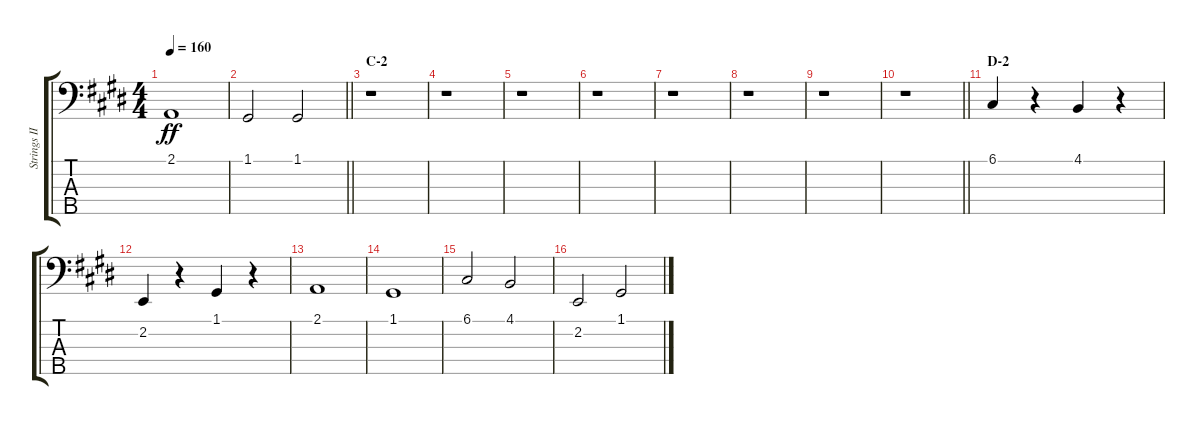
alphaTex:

\track ("Strings III" "Strings II") {instrument stringensemble1}
\staff {score tabs}
\tuning (G2 D2 A1 E1 B0) {hide}
\ts (4 4)
\tempo 160
\clef f4
\ks e
2.1.1{dy ff} |
\barLineRight lightlight
1.1.2 1.1.2 |
\section ("" "C-2")
r.1 |
r.1 |
r.1 |
r.1 |
r.1 |
r.1 |
r.1 |
\barLineRight lightlight
r.1 |
\section ("" "D-2")
6.1.4 r.4 4.1.4 r.4 |
2.2.4 r.4 1.1.4 r.4 |
2.1.1 |
1.1.1 |
6.1.2 4.1.2 |
2.2.2 1.1.2
